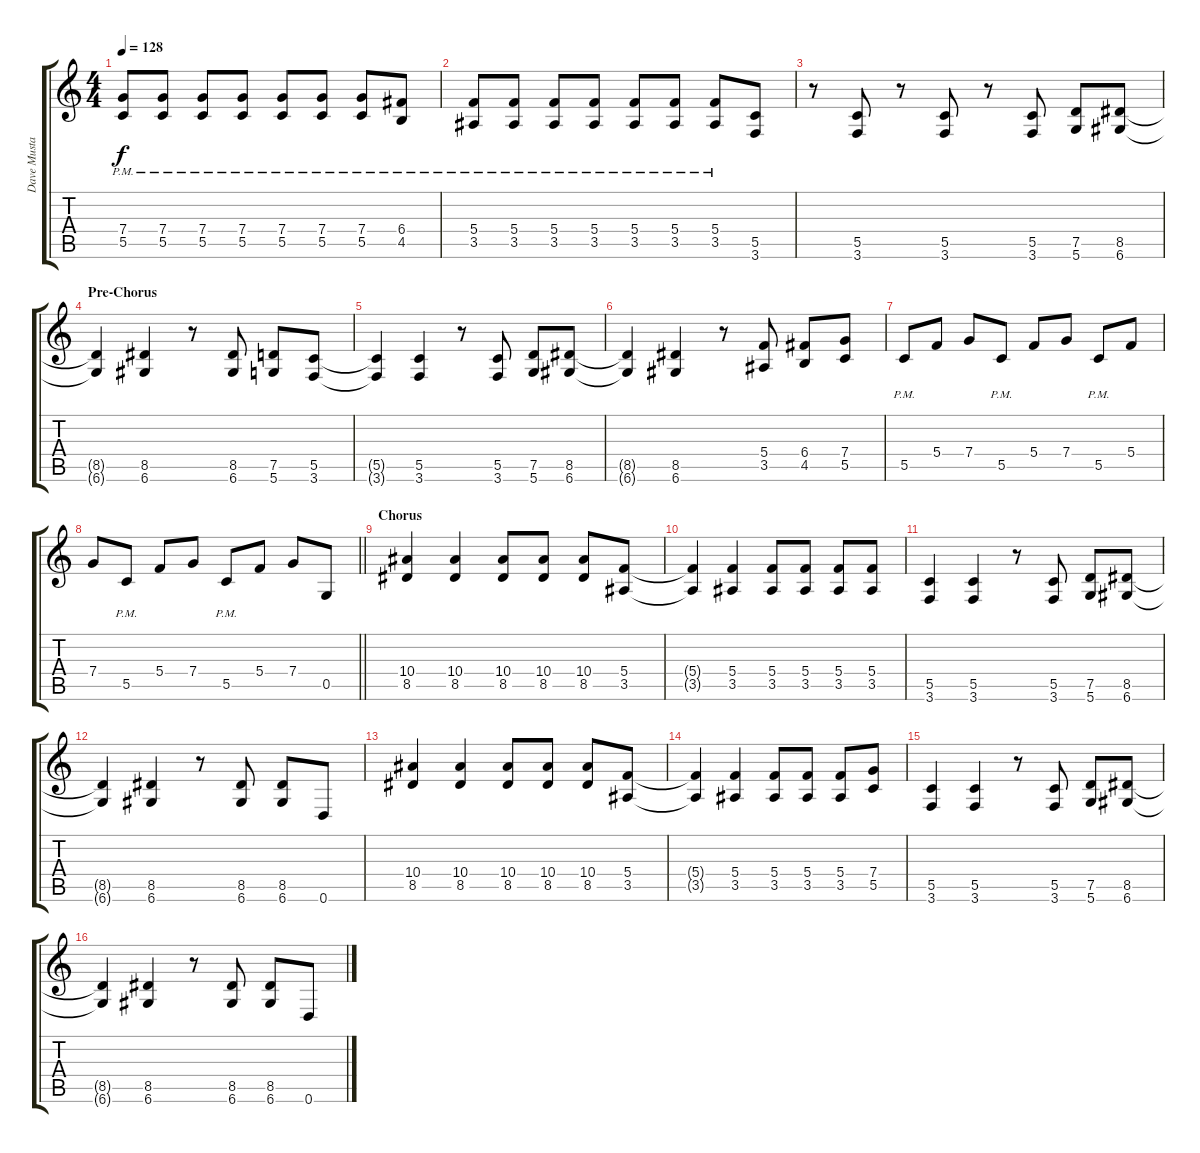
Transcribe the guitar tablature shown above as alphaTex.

\track ("Dave Mustaine" "Dave Musta") {instrument distortionguitar}
\staff {score tabs}
\tuning (D4 A3 F3 C3 G2 D2) {hide}
\ts (4 4)
\tempo 128
\clef g2
\ks c
(7.4{pm} 5.5{pm}).8{dy f} (7.4{pm} 5.5{pm}).8 (7.4{pm} 5.5{pm}).8 (7.4{pm} 5.5{pm}).8 (7.4{pm} 5.5{pm}).8 (7.4{pm} 5.5{pm}).8 (7.4{pm} 5.5{pm}).8 (6.4{pm} 4.5{pm}).8 |
(5.4{pm} 3.5{pm}).8 (5.4{pm} 3.5{pm}).8 (5.4{pm} 3.5{pm}).8 (5.4{pm} 3.5{pm}).8 (5.4{pm} 3.5{pm}).8 (5.4{pm} 3.5{pm}).8 (5.4{pm} 3.5{pm}).8 (5.5 3.6).8 |
r.8 (5.5 3.6).8 r.8 (5.5 3.6).8 r.8 (5.5 3.6).8 (7.5 5.6).8 (8.5 6.6).8 |
\section ("" "Pre-Chorus")
(8.5{t} 6.6{t}).4 (8.5 6.6).4 r.8 (8.5 6.6).8 (7.5 5.6).8 (5.5 3.6).8 |
(5.5{t} 3.6{t}).4 (5.5 3.6).4 r.8 (5.5 3.6).8 (7.5 5.6).8 (8.5 6.6).8 |
(8.5{t} 6.6{t}).4 (8.5 6.6).4 r.8 (5.4 3.5).8 (6.4 4.5).8 (7.4 5.5).8 |
5.5{pm}.8 5.4.8 7.4.8 5.5{pm}.8 5.4.8 7.4.8 5.5{pm}.8 5.4.8 |
\barLineRight lightlight
7.4.8 5.5{pm}.8 5.4.8 7.4.8 5.5{pm}.8 5.4.8 7.4.8 0.5.8 |
\section ("" "Chorus")
(10.4 8.5).4 (10.4 8.5).4 (10.4 8.5).8 (10.4 8.5).8 (10.4 8.5).8 (5.4 3.5).8 |
(5.4{t} 3.5{t}).4 (5.4 3.5).4 (5.4 3.5).8 (5.4 3.5).8 (5.4 3.5).8 (5.4 3.5).8 |
(5.5 3.6).4 (5.5 3.6).4 r.8 (5.5 3.6).8 (7.5 5.6).8 (8.5 6.6).8 |
(8.5{t} 6.6{t}).4 (8.5 6.6).4 r.8 (8.5 6.6).8 (8.5 6.6).8 0.6.8 |
(10.4 8.5).4 (10.4 8.5).4 (10.4 8.5).8 (10.4 8.5).8 (10.4 8.5).8 (5.4 3.5).8 |
(5.4{t} 3.5{t}).4 (5.4 3.5).4 (5.4 3.5).8 (5.4 3.5).8 (5.4 3.5).8 (7.4 5.5).8 |
(5.5 3.6).4 (5.5 3.6).4 r.8 (5.5 3.6).8 (7.5 5.6).8 (8.5 6.6).8 |
(8.5{t} 6.6{t}).4 (8.5 6.6).4 r.8 (8.5 6.6).8 (8.5 6.6).8 0.6.8
